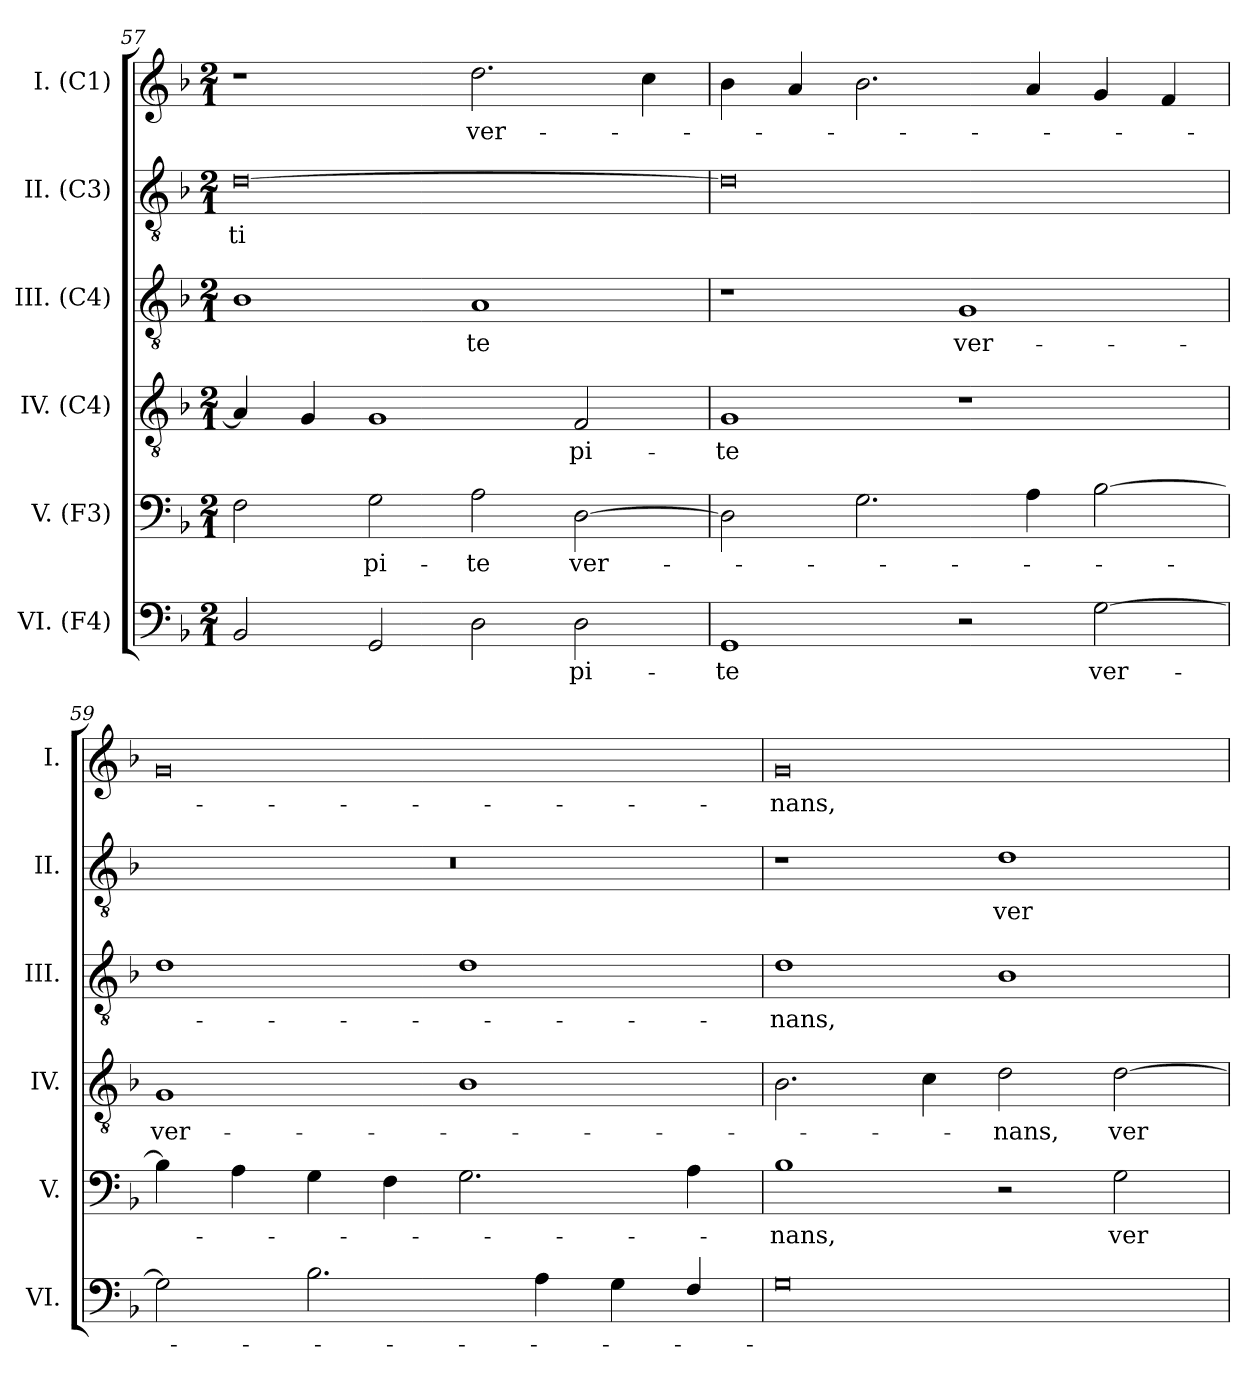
**kern	**text	**kern	**text	**kern	**text	**kern	**text	**kern	**text	**kern	**text
*part6	*part6	*part5	*part5	*part4	*part4	*part3	*part3	*part2	*part2	*part1	*part1
*staff6	*staff6	*staff5	*staff5	*staff4	*staff4	*staff3	*staff3	*staff2	*staff2	*staff1	*staff1
*I"VI. (F4)	*	*I"V. (F3)	*	*I"IV. (C4)	*	*I"III. (C4)	*	*I"II. (C3)	*	*I"I. (C1)	*
*I'VI.	*	*I'V.	*	*I'IV.	*	*I'III.	*	*I'II.	*	*I'I.	*
*clefF4	*	*clefF4	*	*clefGv2	*	*clefGv2	*	*clefGv2	*	*clefG2	*
*	*	*	*	*	*	*ITrd7c12	*	*	*	*	*
*k[b-]	*	*k[b-]	*	*k[b-]	*	*k[b-]	*	*k[b-]	*	*k[b-]	*
*F:	*	*F:	*	*F:	*	*F:	*	*F:	*	*F:	*
*M2/1	*	*M2/1	*	*M2/1	*	*M2/1	*	*M2/1	*	*M2/1	*
=57	=57	=57	=57	=57	=57	=57	=57	=57	=57	=57	=57
!	!	!	!	!	!	!	!	!	!LO:LY:b:color=#000000	!	!
2BB-i/	.	2Fi\	.	4Ai/]	.	1BB-i	.	[0di	-ti	1r	.
.	.	.	.	4Gi/	.	.	.	.	.	.	.
!	!	!	!LO:LY:b:color=#000000	!	!	!	!	!	!	!	!
2GGi/	.	2Gi\	-pi-	1Gi	.	.	.	.	.	.	.
!	!	!	!LO:LY:b:color=#000000	!	!	!	!	!	!	!	!
!	!	!	!	!	!	!	!LO:LY:b:color=#000000	!	!	!	!
!	!	!	!	!	!	!	!	!	!	!	!LO:LY:b:color=#000000
2Di\	.	2Ai\	-te	.	.	1AAi	-te	.	.	2.ddi\	ver-
!	!LO:LY:b:color=#000000	!	!	!	!	!	!	!	!	!	!
!	!	!	!LO:LY:b:color=#000000	!	!	!	!	!	!	!	!
!	!	!	!	!	!LO:LY:b:color=#000000	!	!	!	!	!	!
2Di\	-pi-	[2Di\	ver-	2Fi/	-pi-	.	.	.	.	.	.
.	.	.	.	.	.	.	.	.	.	4cci\	.
=58	=58	=58	=58	=58	=58	=58	=58	=58	=58	=58	=58
!	!LO:LY:b:color=#000000	!	!	!	!	!	!	!	!	!	!
!	!	!	!	!	!LO:LY:b:color=#000000	!	!	!	!	!	!
1GGi	-te	2Di\]	.	1Gi	-te	1r	.	0di]	.	4b-i\	.
.	.	.	.	.	.	.	.	.	.	4ai/	.
.	.	2.Gi\	.	.	.	.	.	.	.	2.b-i\	.
!	!	!	!	!	!	!	!LO:LY:b:color=#000000	!	!	!	!
2r	.	.	.	1r	.	1GGi	ver-	.	.	.	.
.	.	4Ai\	.	.	.	.	.	.	.	4ai/	.
!	!LO:LY:b:color=#000000	!	!	!	!	!	!	!	!	!	!
[2Gi\	ver-	[2B-i\	.	.	.	.	.	.	.	4gi/	.
.	.	.	.	.	.	.	.	.	.	4fi/	.
=59	=59	=59	=59	=59	=59	=59	=59	=59	=59	=59	=59
!	!	!	!	!	!LO:LY:b:color=#000000	!	!	!LO:N:vis=1	!	!	!
2Gi\]	.	4B-i\]	.	1Gi	ver-	1Di	.	0r	.	0gi	.
.	.	4Ai\	.	.	.	.	.	.	.	.	.
2.B-i\	.	4Gi\	.	.	.	.	.	.	.	.	.
.	.	4Fi\	.	.	.	.	.	.	.	.	.
.	.	2.Gi\	.	1B-i	.	1Di	.	.	.	.	.
4Ai\	.	.	.	.	.	.	.	.	.	.	.
4Gi\	.	.	.	.	.	.	.	.	.	.	.
4Fi/	.	4Ai\	.	.	.	.	.	.	.	.	.
=60	=60	=60	=60	=60	=60	=60	=60	=60	=60	=60	=60
!	!	!	!LO:LY:b:color=#000000	!	!	!	!	!	!	!	!
!	!	!	!	!	!	!	!LO:LY:b:color=#000000	!	!	!	!
!	!	!	!	!	!	!	!	!	!	!	!LO:LY:b:color=#000000
0Gi	.	1B-i	-nans,	2.B-i\	.	1Di	-nans,	1r	.	0gi	-nans,
.	.	.	.	4ci\	.	.	.	.	.	.	.
!	!	!	!	!	!LO:LY:b:color=#000000	!	!	!	!	!	!
!	!	!	!	!	!	!	!	!	!LO:LY:b:color=#000000	!	!
.	.	2r	.	2di\	-nans,	1BB-i	.	1di	ver-	.	.
!	!	!	!LO:LY:b:color=#000000	!	!	!	!	!	!	!	!
!	!	!	!	!	!LO:LY:b:color=#000000	!	!	!	!	!	!
.	.	2Gi\	ver-	[2di\	ver-	.	.	.	.	.	.
=	=	=	=	=	=	=	=	=	=	=	=
*-	*-	*-	*-	*-	*-	*-	*-	*-	*-	*-	*-
